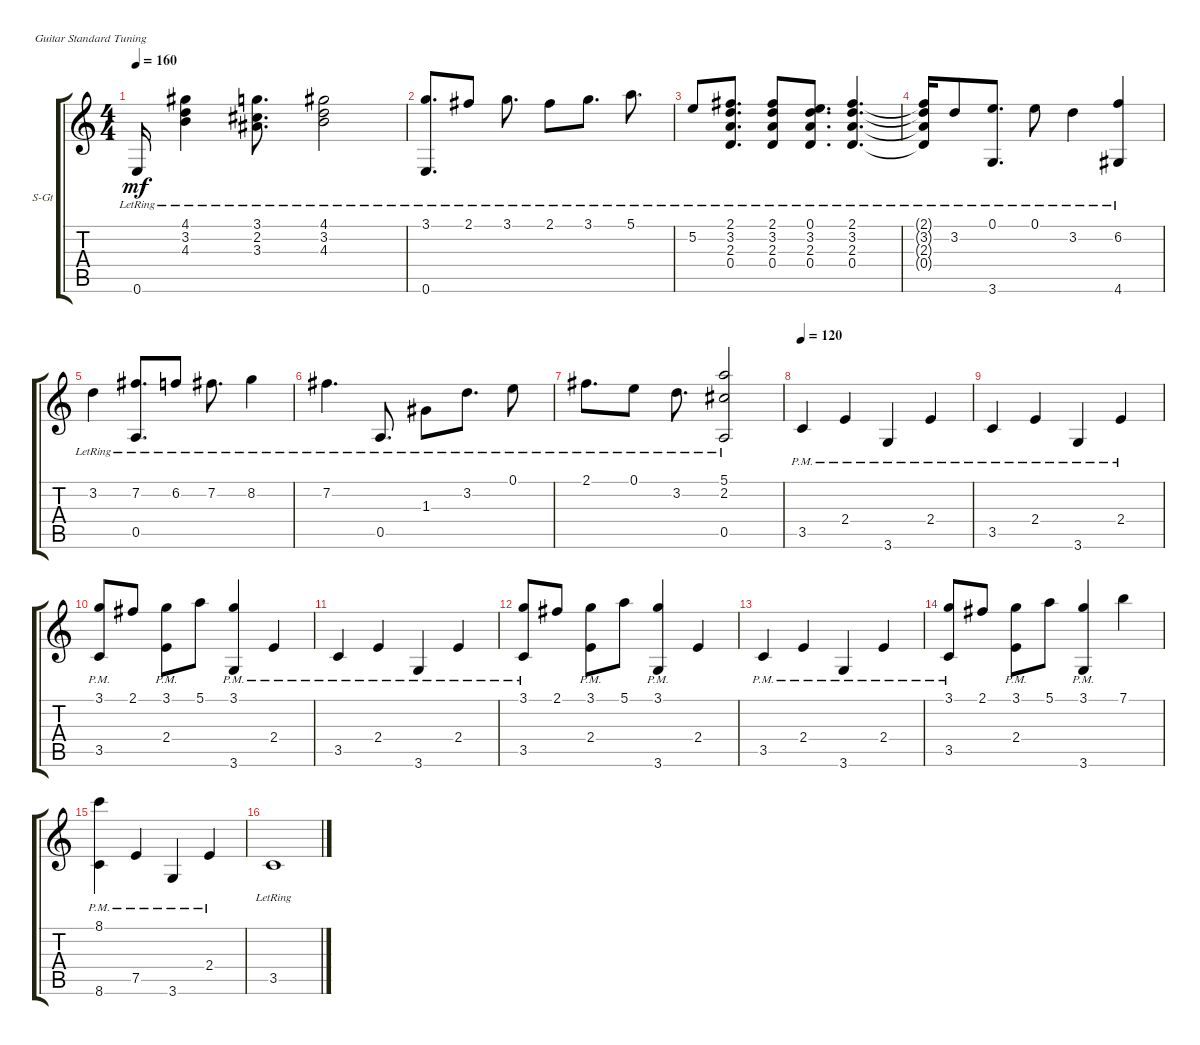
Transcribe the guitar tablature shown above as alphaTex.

\defaultSystemsLayout 4
\bracketExtendMode groupsimilarinstruments
\firstSystemTrackNameOrientation horizontal
\otherSystemsTrackNameOrientation horizontal
\track ("Steel Guitar" "S-Gt") {instrument acousticguitarsteel}
\staff {score tabs}
\tuning (E4 B3 G3 D3 A2 E2)
\ts (4 4)
\tempo 160
\clef g2
\ks c
0.6{lr}.16{dy mf} (4.3{lr} 3.2{lr} 4.1{lr}).4 (3.3{lr} 2.2{lr} 3.1{lr}).8{d} (4.3{lr} 3.2{lr} 4.1{lr}).2 |
(0.6{lr} 3.1{lr}).8{d} 2.1{lr}.8 3.1{lr}.8{d} 2.1{lr}.8 3.1{lr}.8{d} 5.1{lr}.8{d} |
5.2{lr}.8 (2.1{lr} 3.2{lr} 2.3{lr} 0.4{lr}).8{d} (2.1{lr} 3.2{lr} 2.3{lr} 0.4{lr}).8 (0.1{lr} 3.2{lr} 2.3{lr} 0.4{lr}).8{d} (2.1{lr} 3.2{lr} 2.3{lr} 0.4{lr}).4{d} |
(2.1{lr t} 3.2{lr t} 2.3{lr t} 0.4{lr t}).16 3.2{lr}.8 (3.6{lr} 0.1{lr}).8{d} 0.1{lr}.8 3.2{lr}.4 (4.6{lr} 6.2{lr}).4 |
3.2{lr}.4 (0.5{lr} 7.2{lr}).8{d} 6.2{lr}.8 7.2{lr}.8{d} 8.2{lr}.4 |
7.2{lr}.4{d} 0.5{lr}.8{d} 1.3{lr}.8 3.2{lr}.8{d} 0.1{lr}.8 |
2.1{lr}.8{d} 0.1{lr}.8 3.2{lr}.8{d} (5.1{lr} 2.2 0.5).2 |
\tempo 120
3.5{pm}.4 2.4{pm}.4 3.6{pm}.4 2.4{pm}.4 |
3.5{pm}.4 2.4{pm}.4 3.6{pm}.4 2.4{pm}.4 |
(3.5{pm} 3.1).8 2.1.8 (3.1 2.4{pm}).8 5.1.8 (3.6{pm} 3.1).4 2.4{pm}.4 |
3.5{pm}.4 2.4{pm}.4 3.6{pm}.4 2.4{pm}.4 |
(3.5{pm} 3.1).8 2.1.8 (3.1 2.4{pm}).8 5.1.8 (3.6{pm} 3.1).4 2.4.4 |
3.5{pm}.4 2.4{pm}.4 3.6{pm}.4 2.4{pm}.4 |
(3.5{pm} 3.1).8 2.1.8 (3.1 2.4{pm}).8 5.1.8 (3.6{pm} 3.1).4 7.1.4 |
(8.6{pm} 8.1).4 7.5{pm}.4 3.6{pm}.4 2.4{pm}.4 |
3.5{lr}.1
